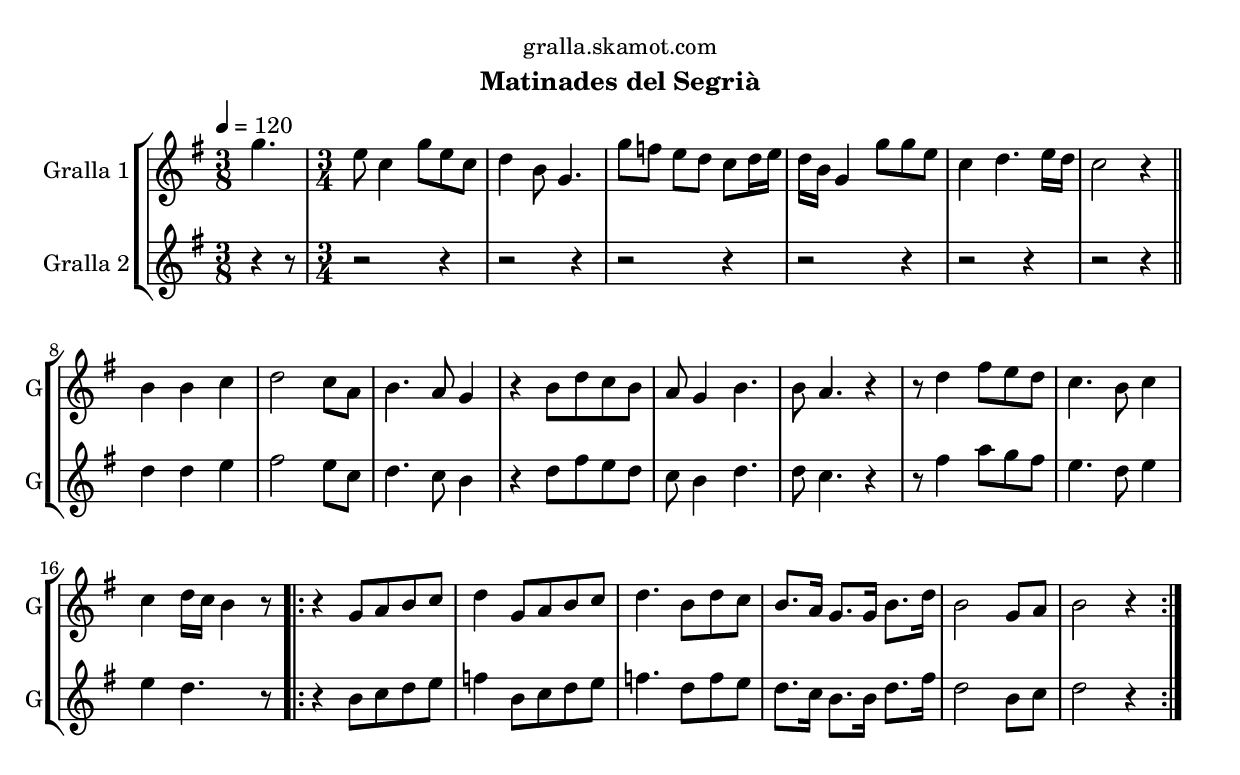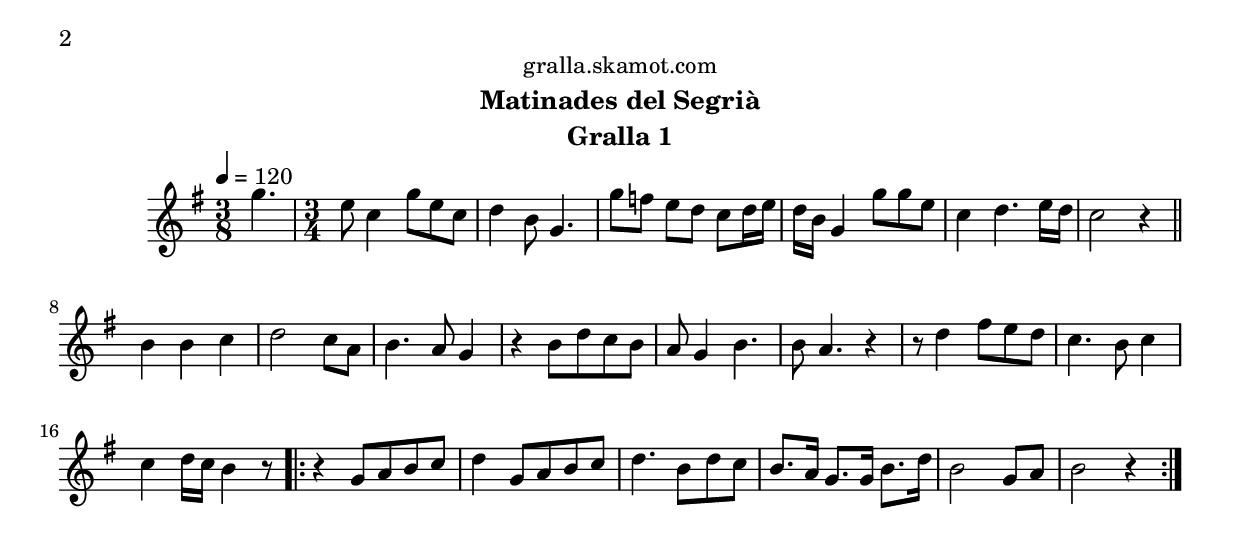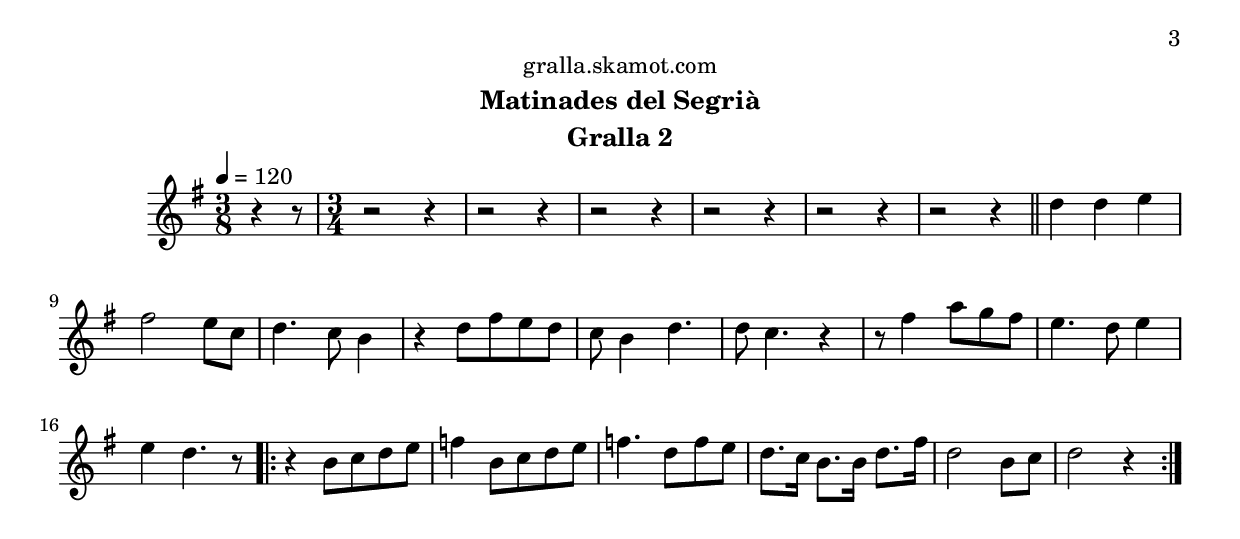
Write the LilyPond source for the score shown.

\version "2.16.2"

\header {
  dedication="gralla.skamot.com"
  title=""
  subtitle="Matinades del Segrià"
  subsubtitle=""
  poet=""
  meter=""
  piece=""
  composer=""
  arranger=""
  opus=""
  instrument=""
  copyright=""
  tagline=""
}

liniaroAa =
\relative g''
{
  \tempo 4=120
  \clef treble
  \key g \major
  \time 3/8
  g4.  |
  \time 3/4   e8 c4 g'8 e c  |
  d4 b8 g4.  |
  g'8 f e d c d16 e  |
  %05
  d16 b g4 g'8 g e  |
  c4 d4. e16 d  |
  c2 r4  \bar "||"
  b4 b c  |
  d2 c8 a  |
  %10
  b4. a8 g4  |
  r4 b8 d c b  |
  a8 g4 b4.  |
  b8 a4. r4  |
  r8 d4 fis8 e d  |
  %15
  c4. b8 c4  |
  c4 d16 c b4 r8  |
  \repeat volta 2 { r4 g8 a b c  |
  d4 g,8 a b c  |
  d4. b8 d c  |
  %20
  b8. a16 g8. g16 b8. d16  |
  b2 g8 a  |
  b2 r4  | }
}

liniaroAb =
\relative d''
{
  \tempo 4=120
  \clef treble
  \key g \major
  \time 3/8
  r4 r8  |
  \time 3/4   r2 r4  |
  r2 r4  |
  r2 r4  |
  %05
  r2 r4  |
  r2 r4  |
  r2 r4  \bar "||"
  d4 d e  |
  fis2 e8 c  |
  %10
  d4. c8 b4  |
  r4 d8 fis e d  |
  c8 b4 d4.  |
  d8 c4. r4  |
  r8 fis4 a8 g fis  |
  %15
  e4. d8 e4  |
  e4 d4. r8  |
  \repeat volta 2 { r4 b8 c d e  |
  f4 b,8 c d e  |
  f4. d8 f e  |
  %20
  d8. c16 b8. b16 d8. fis16  |
  d2 b8 c  |
  d2 r4  | }
}

\bookpart {
  \score {
    \new StaffGroup {
      \override Score.RehearsalMark #'self-alignment-X = #LEFT
      <<
        \new Staff \with {instrumentName = #"Gralla 1" shortInstrumentName = #"G"} \liniaroAa
        \new Staff \with {instrumentName = #"Gralla 2" shortInstrumentName = #"G"} \liniaroAb
      >>
    }
    \layout {}
  }
  \score { \unfoldRepeats
    \new StaffGroup {
      \override Score.RehearsalMark #'self-alignment-X = #LEFT
      <<
        \new Staff \with {instrumentName = #"Gralla 1" shortInstrumentName = #"G"} \liniaroAa
        \new Staff \with {instrumentName = #"Gralla 2" shortInstrumentName = #"G"} \liniaroAb
      >>
    }
    \midi {
      \set Staff.midiInstrument = "oboe"
      \set DrumStaff.midiInstrument = "drums"
    }
  }
}

\bookpart {
  \header {instrument="Gralla 1"}
  \score {
    \new StaffGroup {
      \override Score.RehearsalMark #'self-alignment-X = #LEFT
      <<
        \new Staff \liniaroAa
      >>
    }
    \layout {}
  }
  \score { \unfoldRepeats
    \new StaffGroup {
      \override Score.RehearsalMark #'self-alignment-X = #LEFT
      <<
        \new Staff \liniaroAa
      >>
    }
    \midi {
      \set Staff.midiInstrument = "oboe"
      \set DrumStaff.midiInstrument = "drums"
    }
  }
}

\bookpart {
  \header {instrument="Gralla 2"}
  \score {
    \new StaffGroup {
      \override Score.RehearsalMark #'self-alignment-X = #LEFT
      <<
        \new Staff \liniaroAb
      >>
    }
    \layout {}
  }
  \score { \unfoldRepeats
    \new StaffGroup {
      \override Score.RehearsalMark #'self-alignment-X = #LEFT
      <<
        \new Staff \liniaroAb
      >>
    }
    \midi {
      \set Staff.midiInstrument = "oboe"
      \set DrumStaff.midiInstrument = "drums"
    }
  }
}

